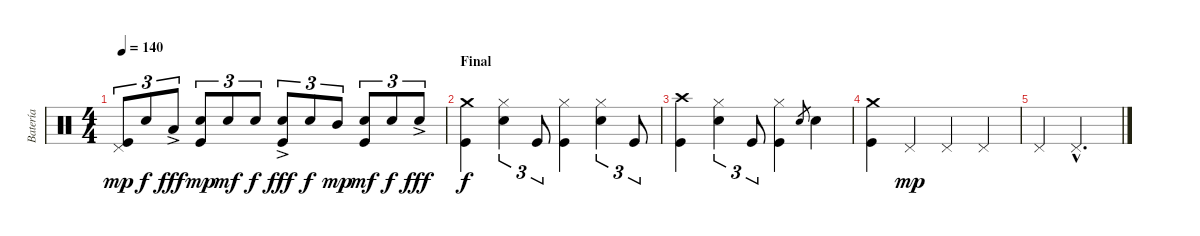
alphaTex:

\track ("Batería" "Batería") {instrument percussion}
\staff {score}
\articulation defaults
\ts (4 4)
\tempo 140
\clef neutral
\ks c
("Kick (hit)" "Pedal Hi-Hat (hit)").8{tu (3 2) dy mp} "Electric Snare (hit)".8{tu (3 2) dy f} "Low Tom (hit)"{ac}.8{tu (3 2) dy fff} ("Kick (hit)" "Electric Snare (hit)").8{tu (3 2) dy mp} "Electric Snare (hit)".8{tu (3 2) dy mf} "Electric Snare (hit)".8{tu (3 2) dy f} ("Kick (hit)" "Electric Snare (hit)"{ac}).8{tu (3 2) dy fff} "Electric Snare (hit)".8{tu (3 2) dy f} "Mid Tom (hit)".8{tu (3 2) dy mp} ("Kick (hit)" "Electric Snare (hit)").8{tu (3 2) dy mf} "Electric Snare (hit)".8{tu (3 2) dy f} "Electric Snare (hit)"{ac}.8{tu (3 2) dy fff} |
\section ("" "Final")
("Kick (hit)" "Crash medium (hit)").4{dy f} ("Electric Snare (hit)" "Hi-Hat (closed)").4{tu (3 2)} "Kick (hit)".8{tu (3 2)} ("Kick (hit)" "Hi-Hat (closed)").4 ("Electric Snare (hit)" "Hi-Hat (closed)").4{tu (3 2)} "Kick (hit)".8{tu (3 2)} |
("Kick (hit)" "Crash high (hit)").4 ("Electric Snare (hit)" "Hi-Hat (closed)").4{tu (3 2)} "Kick (hit)".8{tu (3 2)} ("Kick (hit)" "Hi-Hat (closed)").4 "Electric Snare (hit)".8{gr} "Electric Snare (hit)".4 |
("Kick (hit)" "Crash medium (hit)").4 "Pedal Hi-Hat (hit)".4{dy mp} "Pedal Hi-Hat (hit)".4 "Pedal Hi-Hat (hit)".4 |
"Pedal Hi-Hat (hit)".4 "Pedal Hi-Hat (hit)"{hac}.2{d}
